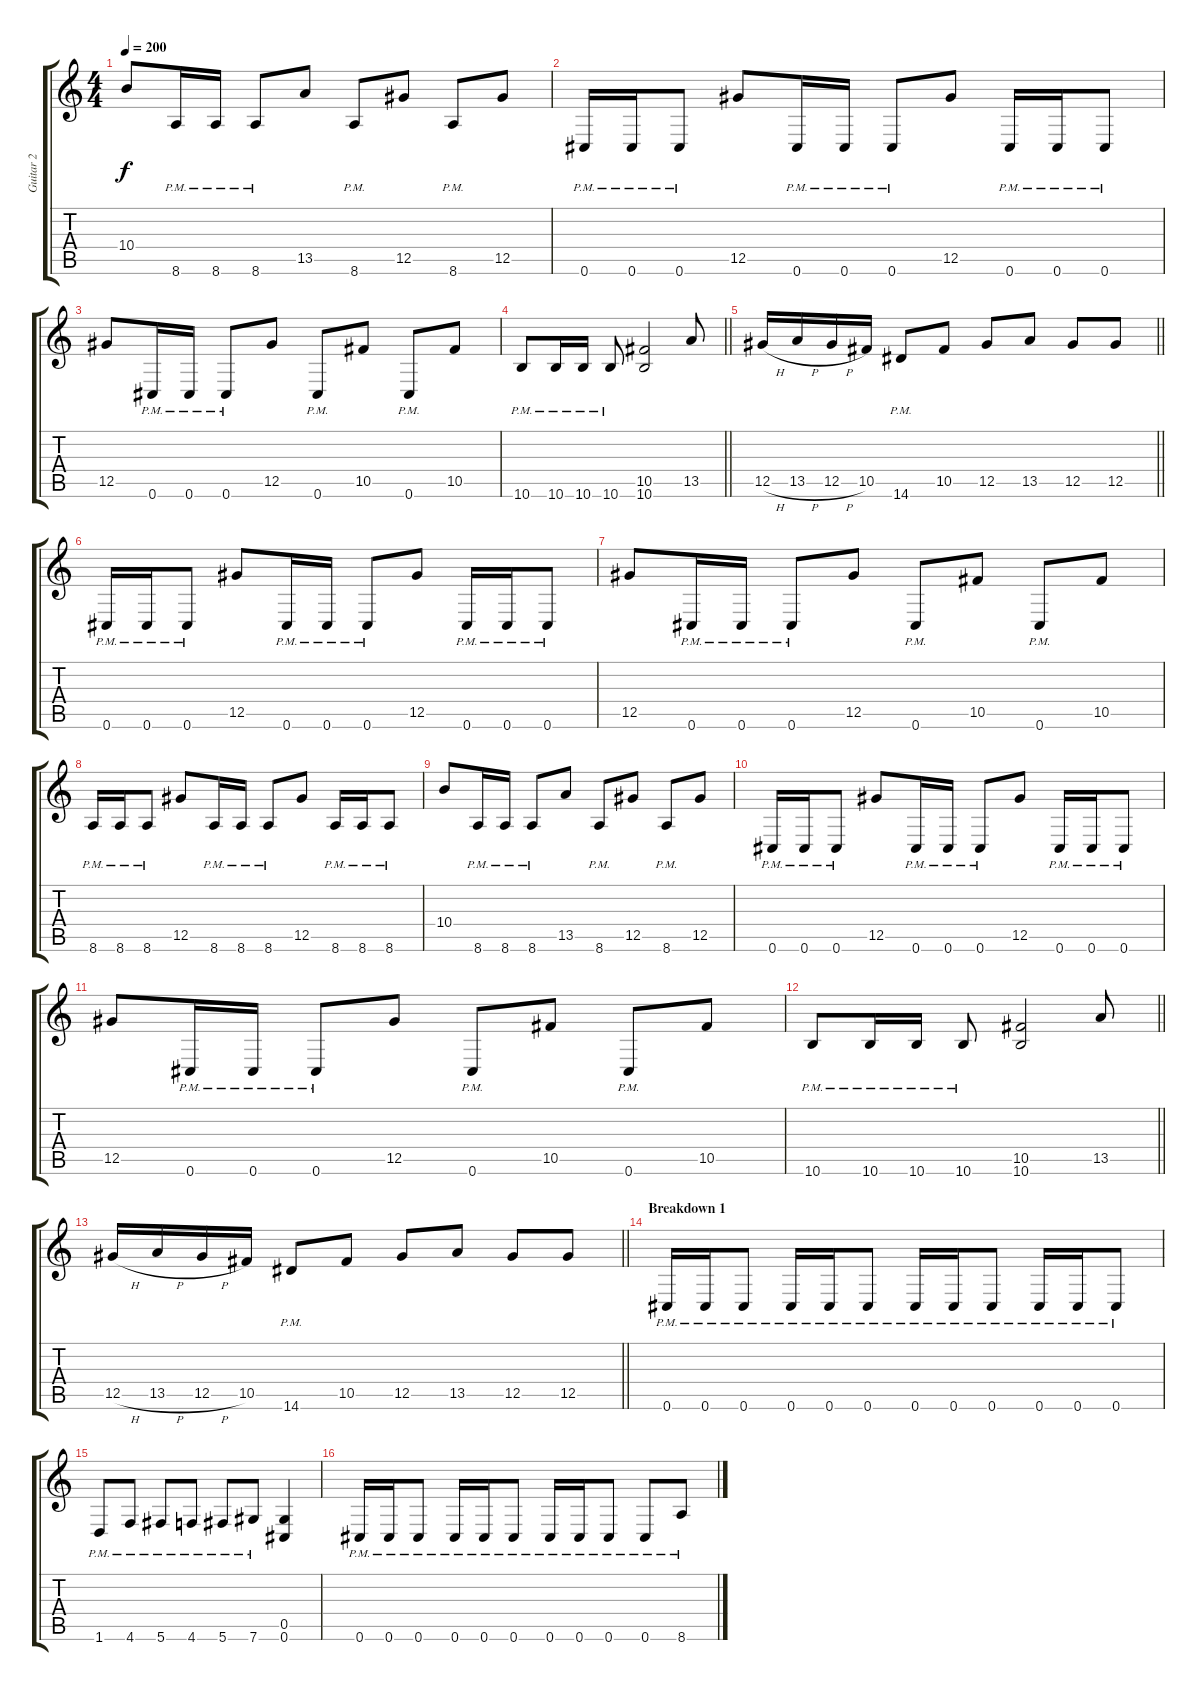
\track ("Guitar 2" "Guitar 2") {instrument distortionguitar}
\staff {score tabs}
\tuning (Eb4 Bb3 Gb3 Db3 Ab2 Db2) {hide}
\ts (4 4)
\tempo 200
\clef g2
\ks c
10.4.8{dy f} 8.6{pm}.16 8.6{pm}.16 8.6{pm}.8 13.5.8 8.6{pm}.8 12.5.8 8.6{pm}.8 12.5.8 |
0.6{pm}.16 0.6{pm}.16 0.6{pm}.8 12.5.8 0.6{pm}.16 0.6{pm}.16 0.6{pm}.8 12.5.8 0.6{pm}.16 0.6{pm}.16 0.6{pm}.8 |
12.5.8 0.6{pm}.16 0.6{pm}.16 0.6{pm}.8 12.5.8 0.6{pm}.8 10.5.8 0.6{pm}.8 10.5.8 |
\barLineRight lightlight
10.6{pm}.8 10.6{pm}.16 10.6{pm}.16 10.6{pm}.8 (10.5 10.6).2 13.5.8 |
\barLineRight lightlight
12.5{h}.16 13.5{h}.16 12.5{h}.16 10.5.16 14.6{pm}.8 10.5.8 12.5.8 13.5.8 12.5.8 12.5.8 |
0.6{pm}.16 0.6{pm}.16 0.6{pm}.8 12.5.8 0.6{pm}.16 0.6{pm}.16 0.6{pm}.8 12.5.8 0.6{pm}.16 0.6{pm}.16 0.6{pm}.8 |
12.5.8 0.6{pm}.16 0.6{pm}.16 0.6{pm}.8 12.5.8 0.6{pm}.8 10.5.8 0.6{pm}.8 10.5.8 |
8.6{pm}.16 8.6{pm}.16 8.6{pm}.8 12.5.8 8.6{pm}.16 8.6{pm}.16 8.6{pm}.8 12.5.8 8.6{pm}.16 8.6{pm}.16 8.6{pm}.8 |
10.4.8 8.6{pm}.16 8.6{pm}.16 8.6{pm}.8 13.5.8 8.6{pm}.8 12.5.8 8.6{pm}.8 12.5.8 |
0.6{pm}.16 0.6{pm}.16 0.6{pm}.8 12.5.8 0.6{pm}.16 0.6{pm}.16 0.6{pm}.8 12.5.8 0.6{pm}.16 0.6{pm}.16 0.6{pm}.8 |
12.5.8 0.6{pm}.16 0.6{pm}.16 0.6{pm}.8 12.5.8 0.6{pm}.8 10.5.8 0.6{pm}.8 10.5.8 |
\barLineRight lightlight
10.6{pm}.8 10.6{pm}.16 10.6{pm}.16 10.6{pm}.8 (10.5 10.6).2 13.5.8 |
\barLineRight lightlight
12.5{h}.16 13.5{h}.16 12.5{h}.16 10.5.16 14.6{pm}.8 10.5.8 12.5.8 13.5.8 12.5.8 12.5.8 |
\section ("" "Breakdown 1")
0.6{pm}.16 0.6{pm}.16 0.6{pm}.8 0.6{pm}.16 0.6{pm}.16 0.6{pm}.8 0.6{pm}.16 0.6{pm}.16 0.6{pm}.8 0.6{pm}.16 0.6{pm}.16 0.6{pm}.8 |
1.6{pm}.8 4.6{pm}.8 5.6{pm}.8 4.6{pm}.8 5.6{pm}.8 7.6{pm}.8 (0.5 0.6).4 |
0.6{pm}.16 0.6{pm}.16 0.6{pm}.8 0.6{pm}.16 0.6{pm}.16 0.6{pm}.8 0.6{pm}.16 0.6{pm}.16 0.6{pm}.8 0.6{pm}.8 8.6{pm}.8
